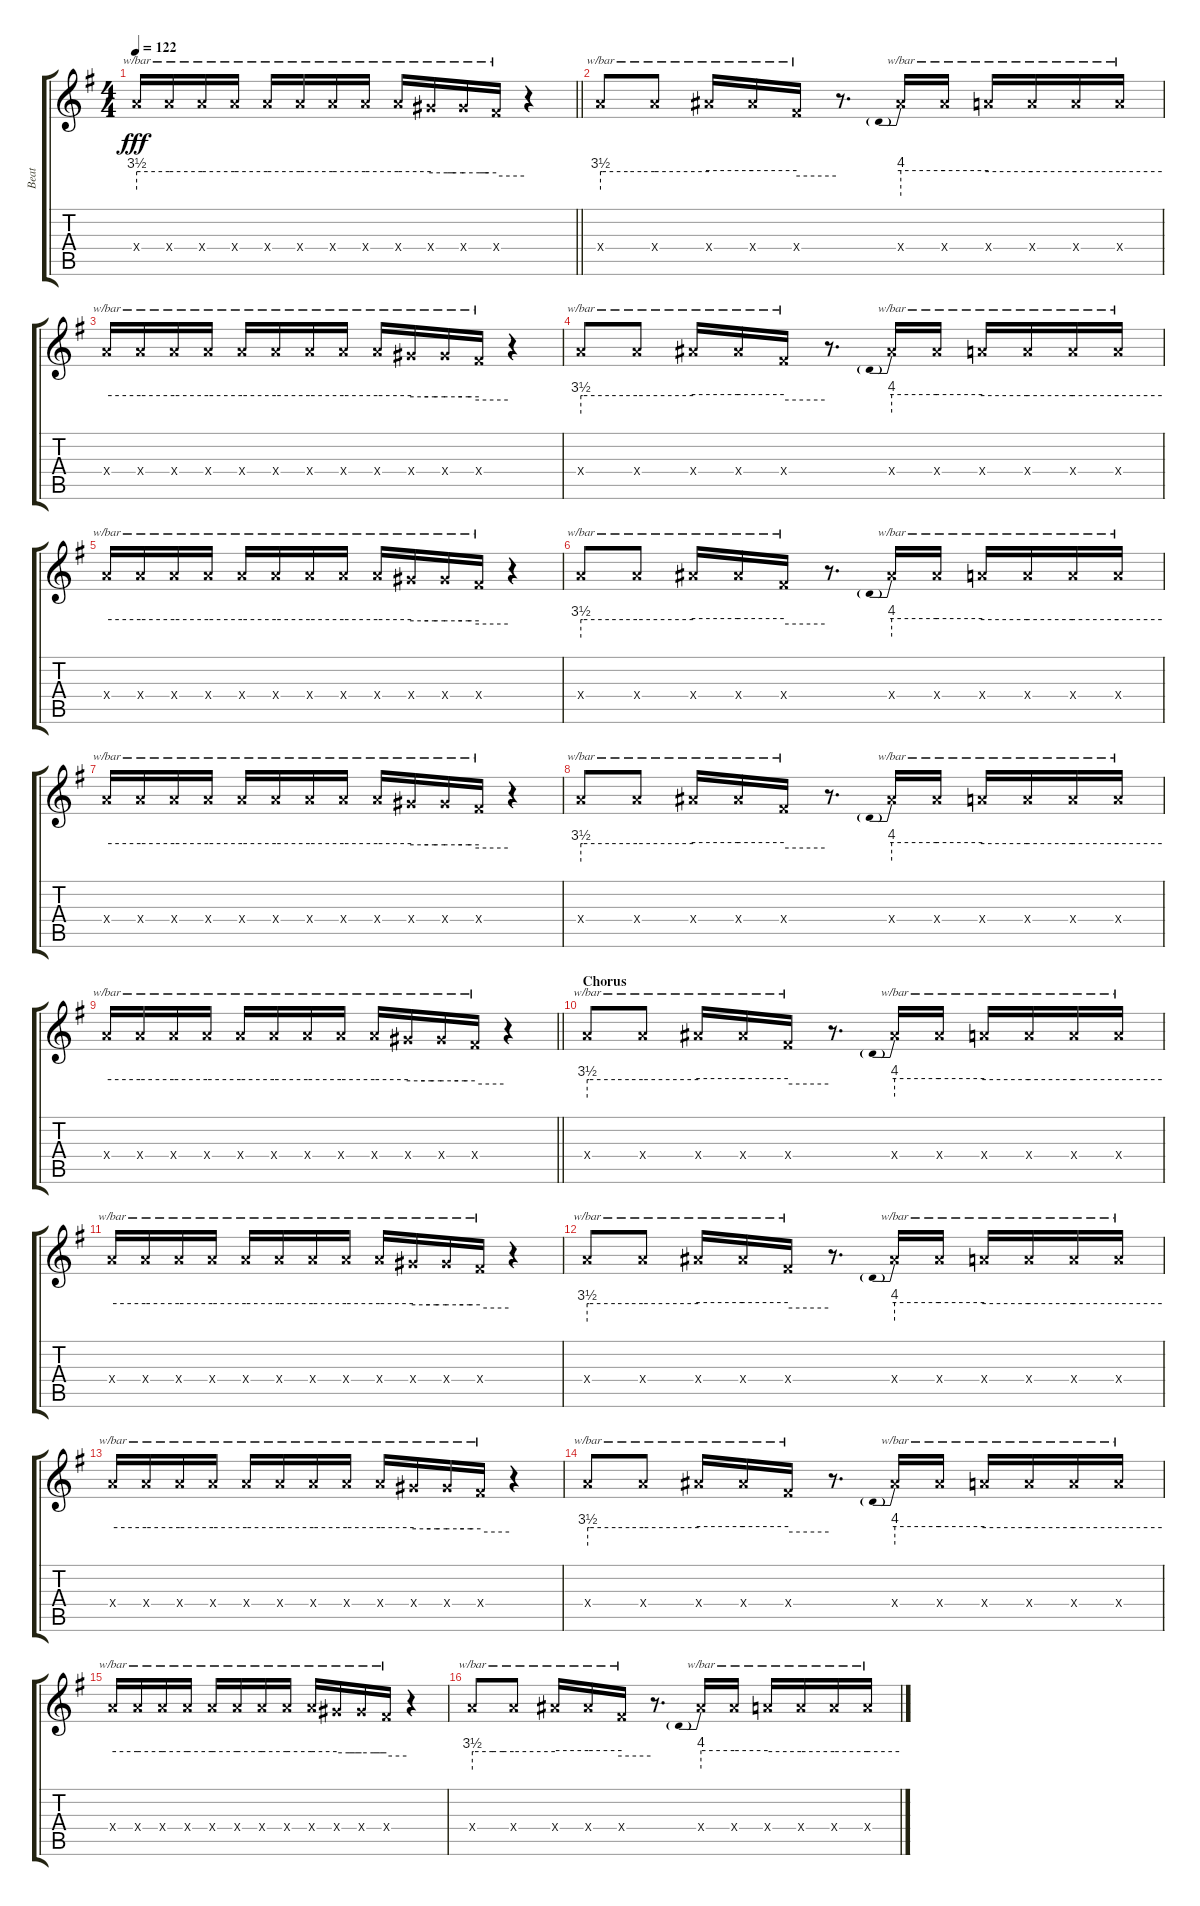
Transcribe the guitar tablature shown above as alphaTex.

\track ("Beat" "Beat") {instrument electricguitarclean}
\staff {score tabs}
\tuning (E4 B3 G3 D3 A2 E2) {hide}
\ts (4 4)
\tempo 122
\clef g2
\barLineRight lightlight
\ks g
0.4{x}.16{tbe (hold default 0 14 60 14) dy fff} 0.4{x}.16{tbe (hold default 0 14 60 14)} 0.4{x}.16{tbe (hold default 0 14 60 14)} 0.4{x}.16{tbe (hold default 0 14 60 14)} 0.4{x}.16{tbe (hold default 0 14 60 14)} 0.4{x}.16{tbe (hold default 0 14 60 14)} 0.4{x}.16{tbe (hold default 0 14 60 14)} 0.4{x}.16{tbe (hold default 0 14 60 14)} 0.4{x}.16{tbe (hold default 0 14 60 14)} 0.4{x}.16{tbe (custom default 0 12 30 12 43 12 45 12 60 12)} 0.4{x}.16{tbe (custom default 0 12 30 12 43 12 45 12 60 12)} 0.4{x}.16{tbe (hold default 0 8 60 8)} r.4 |
0.4{x}.8{tbe (custom default 0 14 2 14 30 14 45 14 60 14)} 0.4{x}.8{tbe (hold default 0 14 60 14)} 0.4{x}.16{tbe (hold default 0 16 60 16)} 0.4{x}.16{tbe (hold default 0 16 60 16)} 0.4{x}.16{tbe (hold default 0 8 60 8)} r.8{d} 0.4{x}.16{tbe (predive default 0 16 60 16)} 0.4{x}.16{tbe (hold default 0 16 60 16)} 0.4{x}.16{tbe (hold default 0 14 60 14)} 0.4{x}.16{tbe (hold default 0 14 60 14)} 0.4{x}.16{tbe (hold default 0 14 60 14)} 0.4{x}.16{tbe (hold default 0 14 60 14)} |
0.4{x}.16{tbe (hold default 0 14 60 14)} 0.4{x}.16{tbe (hold default 0 14 60 14)} 0.4{x}.16{tbe (hold default 0 14 60 14)} 0.4{x}.16{tbe (hold default 0 14 60 14)} 0.4{x}.16{tbe (hold default 0 14 60 14)} 0.4{x}.16{tbe (hold default 0 14 60 14)} 0.4{x}.16{tbe (hold default 0 14 60 14)} 0.4{x}.16{tbe (hold default 0 14 60 14)} 0.4{x}.16{tbe (hold default 0 14 60 14)} 0.4{x}.16{tbe (custom default 0 12 30 12 43 12 45 12 60 12)} 0.4{x}.16{tbe (custom default 0 12 30 12 43 12 45 12 60 12)} 0.4{x}.16{tbe (hold default 0 8 60 8)} r.4 |
0.4{x}.8{tbe (custom default 0 14 2 14 30 14 45 14 60 14)} 0.4{x}.8{tbe (hold default 0 14 60 14)} 0.4{x}.16{tbe (hold default 0 16 60 16)} 0.4{x}.16{tbe (hold default 0 16 60 16)} 0.4{x}.16{tbe (hold default 0 8 60 8)} r.8{d} 0.4{x}.16{tbe (predive default 0 16 60 16)} 0.4{x}.16{tbe (hold default 0 16 60 16)} 0.4{x}.16{tbe (hold default 0 14 60 14)} 0.4{x}.16{tbe (hold default 0 14 60 14)} 0.4{x}.16{tbe (hold default 0 14 60 14)} 0.4{x}.16{tbe (hold default 0 14 60 14)} |
0.4{x}.16{tbe (hold default 0 14 60 14)} 0.4{x}.16{tbe (hold default 0 14 60 14)} 0.4{x}.16{tbe (hold default 0 14 60 14)} 0.4{x}.16{tbe (hold default 0 14 60 14)} 0.4{x}.16{tbe (hold default 0 14 60 14)} 0.4{x}.16{tbe (hold default 0 14 60 14)} 0.4{x}.16{tbe (hold default 0 14 60 14)} 0.4{x}.16{tbe (hold default 0 14 60 14)} 0.4{x}.16{tbe (hold default 0 14 60 14)} 0.4{x}.16{tbe (custom default 0 12 30 12 43 12 45 12 60 12)} 0.4{x}.16{tbe (custom default 0 12 30 12 43 12 45 12 60 12)} 0.4{x}.16{tbe (hold default 0 8 60 8)} r.4 |
0.4{x}.8{tbe (custom default 0 14 2 14 30 14 45 14 60 14)} 0.4{x}.8{tbe (hold default 0 14 60 14)} 0.4{x}.16{tbe (hold default 0 16 60 16)} 0.4{x}.16{tbe (hold default 0 16 60 16)} 0.4{x}.16{tbe (hold default 0 8 60 8)} r.8{d} 0.4{x}.16{tbe (predive default 0 16 60 16)} 0.4{x}.16{tbe (hold default 0 16 60 16)} 0.4{x}.16{tbe (hold default 0 14 60 14)} 0.4{x}.16{tbe (hold default 0 14 60 14)} 0.4{x}.16{tbe (hold default 0 14 60 14)} 0.4{x}.16{tbe (hold default 0 14 60 14)} |
0.4{x}.16{tbe (hold default 0 14 60 14)} 0.4{x}.16{tbe (hold default 0 14 60 14)} 0.4{x}.16{tbe (hold default 0 14 60 14)} 0.4{x}.16{tbe (hold default 0 14 60 14)} 0.4{x}.16{tbe (hold default 0 14 60 14)} 0.4{x}.16{tbe (hold default 0 14 60 14)} 0.4{x}.16{tbe (hold default 0 14 60 14)} 0.4{x}.16{tbe (hold default 0 14 60 14)} 0.4{x}.16{tbe (hold default 0 14 60 14)} 0.4{x}.16{tbe (custom default 0 12 30 12 43 12 45 12 60 12)} 0.4{x}.16{tbe (custom default 0 12 30 12 43 12 45 12 60 12)} 0.4{x}.16{tbe (hold default 0 8 60 8)} r.4 |
0.4{x}.8{tbe (custom default 0 14 2 14 30 14 45 14 60 14)} 0.4{x}.8{tbe (hold default 0 14 60 14)} 0.4{x}.16{tbe (hold default 0 16 60 16)} 0.4{x}.16{tbe (hold default 0 16 60 16)} 0.4{x}.16{tbe (hold default 0 8 60 8)} r.8{d} 0.4{x}.16{tbe (predive default 0 16 60 16)} 0.4{x}.16{tbe (hold default 0 16 60 16)} 0.4{x}.16{tbe (hold default 0 14 60 14)} 0.4{x}.16{tbe (hold default 0 14 60 14)} 0.4{x}.16{tbe (hold default 0 14 60 14)} 0.4{x}.16{tbe (hold default 0 14 60 14)} |
\barLineRight lightlight
0.4{x}.16{tbe (hold default 0 14 60 14)} 0.4{x}.16{tbe (hold default 0 14 60 14)} 0.4{x}.16{tbe (hold default 0 14 60 14)} 0.4{x}.16{tbe (hold default 0 14 60 14)} 0.4{x}.16{tbe (hold default 0 14 60 14)} 0.4{x}.16{tbe (hold default 0 14 60 14)} 0.4{x}.16{tbe (hold default 0 14 60 14)} 0.4{x}.16{tbe (hold default 0 14 60 14)} 0.4{x}.16{tbe (hold default 0 14 60 14)} 0.4{x}.16{tbe (custom default 0 12 30 12 43 12 45 12 60 12)} 0.4{x}.16{tbe (custom default 0 12 30 12 43 12 45 12 60 12)} 0.4{x}.16{tbe (hold default 0 8 60 8)} r.4 |
\section ("" "Chorus")
0.4{x}.8{tbe (custom default 0 14 2 14 30 14 45 14 60 14)} 0.4{x}.8{tbe (hold default 0 14 60 14)} 0.4{x}.16{tbe (hold default 0 16 60 16)} 0.4{x}.16{tbe (hold default 0 16 60 16)} 0.4{x}.16{tbe (hold default 0 8 60 8)} r.8{d} 0.4{x}.16{tbe (predive default 0 16 60 16)} 0.4{x}.16{tbe (hold default 0 16 60 16)} 0.4{x}.16{tbe (hold default 0 14 60 14)} 0.4{x}.16{tbe (hold default 0 14 60 14)} 0.4{x}.16{tbe (hold default 0 14 60 14)} 0.4{x}.16{tbe (hold default 0 14 60 14)} |
0.4{x}.16{tbe (hold default 0 14 60 14)} 0.4{x}.16{tbe (hold default 0 14 60 14)} 0.4{x}.16{tbe (hold default 0 14 60 14)} 0.4{x}.16{tbe (hold default 0 14 60 14)} 0.4{x}.16{tbe (hold default 0 14 60 14)} 0.4{x}.16{tbe (hold default 0 14 60 14)} 0.4{x}.16{tbe (hold default 0 14 60 14)} 0.4{x}.16{tbe (hold default 0 14 60 14)} 0.4{x}.16{tbe (hold default 0 14 60 14)} 0.4{x}.16{tbe (custom default 0 12 30 12 43 12 45 12 60 12)} 0.4{x}.16{tbe (custom default 0 12 30 12 43 12 45 12 60 12)} 0.4{x}.16{tbe (hold default 0 8 60 8)} r.4 |
0.4{x}.8{tbe (custom default 0 14 2 14 30 14 45 14 60 14)} 0.4{x}.8{tbe (hold default 0 14 60 14)} 0.4{x}.16{tbe (hold default 0 16 60 16)} 0.4{x}.16{tbe (hold default 0 16 60 16)} 0.4{x}.16{tbe (hold default 0 8 60 8)} r.8{d} 0.4{x}.16{tbe (predive default 0 16 60 16)} 0.4{x}.16{tbe (hold default 0 16 60 16)} 0.4{x}.16{tbe (hold default 0 14 60 14)} 0.4{x}.16{tbe (hold default 0 14 60 14)} 0.4{x}.16{tbe (hold default 0 14 60 14)} 0.4{x}.16{tbe (hold default 0 14 60 14)} |
0.4{x}.16{tbe (hold default 0 14 60 14)} 0.4{x}.16{tbe (hold default 0 14 60 14)} 0.4{x}.16{tbe (hold default 0 14 60 14)} 0.4{x}.16{tbe (hold default 0 14 60 14)} 0.4{x}.16{tbe (hold default 0 14 60 14)} 0.4{x}.16{tbe (hold default 0 14 60 14)} 0.4{x}.16{tbe (hold default 0 14 60 14)} 0.4{x}.16{tbe (hold default 0 14 60 14)} 0.4{x}.16{tbe (hold default 0 14 60 14)} 0.4{x}.16{tbe (custom default 0 12 30 12 43 12 45 12 60 12)} 0.4{x}.16{tbe (custom default 0 12 30 12 43 12 45 12 60 12)} 0.4{x}.16{tbe (hold default 0 8 60 8)} r.4 |
0.4{x}.8{tbe (custom default 0 14 2 14 30 14 45 14 60 14)} 0.4{x}.8{tbe (hold default 0 14 60 14)} 0.4{x}.16{tbe (hold default 0 16 60 16)} 0.4{x}.16{tbe (hold default 0 16 60 16)} 0.4{x}.16{tbe (hold default 0 8 60 8)} r.8{d} 0.4{x}.16{tbe (predive default 0 16 60 16)} 0.4{x}.16{tbe (hold default 0 16 60 16)} 0.4{x}.16{tbe (hold default 0 14 60 14)} 0.4{x}.16{tbe (hold default 0 14 60 14)} 0.4{x}.16{tbe (hold default 0 14 60 14)} 0.4{x}.16{tbe (hold default 0 14 60 14)} |
0.4{x}.16{tbe (hold default 0 14 60 14)} 0.4{x}.16{tbe (hold default 0 14 60 14)} 0.4{x}.16{tbe (hold default 0 14 60 14)} 0.4{x}.16{tbe (hold default 0 14 60 14)} 0.4{x}.16{tbe (hold default 0 14 60 14)} 0.4{x}.16{tbe (hold default 0 14 60 14)} 0.4{x}.16{tbe (hold default 0 14 60 14)} 0.4{x}.16{tbe (hold default 0 14 60 14)} 0.4{x}.16{tbe (hold default 0 14 60 14)} 0.4{x}.16{tbe (custom default 0 12 30 12 43 12 45 12 60 12)} 0.4{x}.16{tbe (custom default 0 12 30 12 43 12 45 12 60 12)} 0.4{x}.16{tbe (hold default 0 8 60 8)} r.4 |
0.4{x}.8{tbe (custom default 0 14 2 14 30 14 45 14 60 14)} 0.4{x}.8{tbe (hold default 0 14 60 14)} 0.4{x}.16{tbe (hold default 0 16 60 16)} 0.4{x}.16{tbe (hold default 0 16 60 16)} 0.4{x}.16{tbe (hold default 0 8 60 8)} r.8{d} 0.4{x}.16{tbe (predive default 0 16 60 16)} 0.4{x}.16{tbe (hold default 0 16 60 16)} 0.4{x}.16{tbe (hold default 0 14 60 14)} 0.4{x}.16{tbe (hold default 0 14 60 14)} 0.4{x}.16{tbe (hold default 0 14 60 14)} 0.4{x}.16{tbe (hold default 0 14 60 14)}
